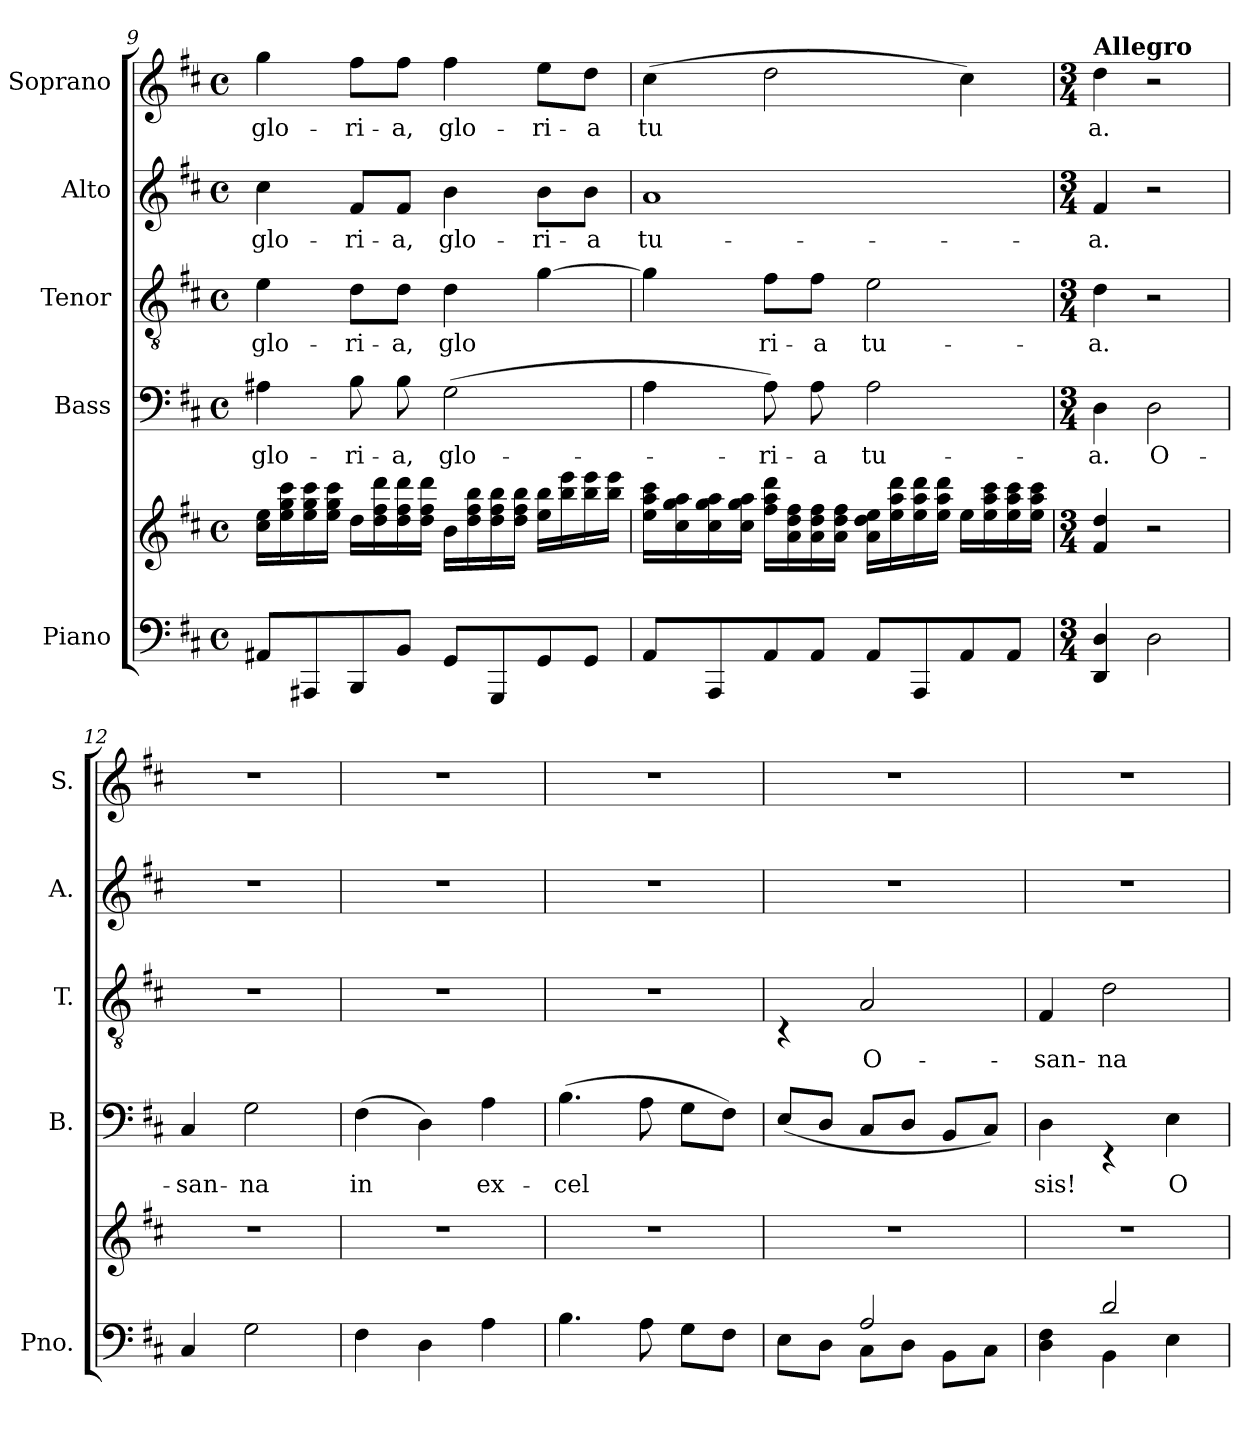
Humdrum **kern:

**kern	**kern	**kern	**text	**kern	**text	**kern	**text	**kern	**text
*part5	*part5	*part4	*part4	*part3	*part3	*part2	*part2	*part1	*part1
*staff6	*staff5	*staff4	*staff4	*staff3	*staff3	*staff2	*staff2	*staff1	*staff1
*I"Piano	*	*I"Bass	*	*I"Tenor	*	*I"Alto	*	*I"Soprano	*
*I'Pno.	*	*I'B.	*	*I'T.	*	*I'A.	*	*I'S.	*
*clefF4	*clefG2	*clefF4	*	*clefGv2	*	*clefG2	*	*clefG2	*
*k[f#c#]	*k[f#c#]	*k[f#c#]	*	*k[f#c#]	*	*k[f#c#]	*	*k[f#c#]	*
*D:	*D:	*D:	*	*D:	*	*D:	*	*D:	*
*M4/4	*M4/4	*M4/4	*	*M4/4	*	*M4/4	*	*M4/4	*
*met(c)	*met(c)	*met(c)	*	*met(c)	*	*met(c)	*	*met(c)	*
=9	=9	=9	=9	=9	=9	=9	=9	=9	=9
!	!	!	!LO:LY:b	!	!LO:LY:b	!	!LO:LY:b	!	!LO:LY:b
8AA#X/L	16cc#\ 16ee\LL	4A#X\	glo-	4e\	glo-	4cc#\	glo-	4gg\	glo-
.	16ee\ 16gg\ 16ccc#\	.	.	.	.	.	.	.	.
8AAA#X/	16ee\ 16gg\ 16ccc#\	.	.	.	.	.	.	.	.
.	16ee\ 16gg\ 16ccc#\JJ	.	.	.	.	.	.	.	.
!	!	!	!LO:LY:b	!	!LO:LY:b	!	!LO:LY:b	!	!LO:LY:b
8BBB/	16dd\LL	8B\	-ri-	8d\L	-ri-	8f#/L	-ri-	8ff#\L	-ri-
.	16dd\ 16ff#\ 16ddd\	.	.	.	.	.	.	.	.
!	!	!	!LO:LY:b	!	!LO:LY:b	!	!LO:LY:b	!	!LO:LY:b
8BB/J	16dd\ 16ff#\ 16ddd\	8B\	-a,	8d\J	-a,	8f#/J	-a,	8ff#\J	-a,
.	16dd\ 16ff#\ 16ddd\JJ	.	.	.	.	.	.	.	.
!	!	!	!LO:LY:b	!	!LO:LY:b	!	!LO:LY:b	!	!LO:LY:b
8GG/L	16b\LL	(>2G\	glo-	4d\	glo	4b\	glo-	4ff#\	glo-
.	16dd\ 16ff#\ 16bb\	.	.	.	.	.	.	.	.
8GGG/	16dd\ 16ff#\ 16bb\	.	.	.	.	.	.	.	.
.	16dd\ 16ff#\ 16bb\JJ	.	.	.	.	.	.	.	.
!	!	!	!	!	!	!	!LO:LY:b	!	!LO:LY:b
8GG/	16ee\ 16bb\LL	.	.	[4g\	.	8b\L	-ri-	8ee\L	-ri-
.	16bb\ 16eee\	.	.	.	.	.	.	.	.
!	!	!	!	!	!	!	!LO:LY:b	!	!LO:LY:b
8GG/J	16bb\ 16eee\	.	.	.	.	8b\J	-a	8dd\J	-a
.	16bb\ 16eee\JJ	.	.	.	.	.	.	.	.
!!LO:PB:g=z
=10	=10	=10	=10	=10	=10	=10	=10	=10	=10
!	!	!	!	!	!	!	!LO:LY:b	!	!LO:LY:b
8AA/L	16ee\ 16aa\ 16ccc#\LL	4A\	.	4g\]	.	1a	tu-	(>4cc#\	tu
.	16cc#\ 16gg\ 16aa\	.	.	.	.	.	.	.	.
8AAA/	16cc#\ 16gg\ 16aa\	.	.	.	.	.	.	.	.
.	16cc#\ 16gg\ 16aa\JJ	.	.	.	.	.	.	.	.
!	!	!	!LO:LY:b	!	!LO:LY:b	!	!	!	!
8AA/	16ff#\ 16aa\ 16ddd\LL	8A\)	-ri-	8f#\L	ri-	.	.	2dd\	.
.	16a\ 16dd\ 16ff#\	.	.	.	.	.	.	.	.
!	!	!	!LO:LY:b	!	!LO:LY:b	!	!	!	!
8AA/J	16a\ 16dd\ 16ff#\	8A\	-a	8f#\J	-a	.	.	.	.
.	16a\ 16dd\ 16ff#\JJ	.	.	.	.	.	.	.	.
!	!	!	!LO:LY:b	!	!LO:LY:b	!	!	!	!
8AA/L	16a\ 16dd\ 16ee\LL	2A\	tu-	2e\	tu-	.	.	.	.
.	16ee\ 16aa\ 16ddd\	.	.	.	.	.	.	.	.
8AAA/	16ee\ 16aa\ 16ddd\	.	.	.	.	.	.	.	.
.	16ee\ 16aa\ 16ddd\JJ	.	.	.	.	.	.	.	.
8AA/	16ee\LL	.	.	.	.	.	.	4cc#\)	.
.	16ee\ 16aa\ 16ccc#\	.	.	.	.	.	.	.	.
8AA/J	16ee\ 16aa\ 16ccc#\	.	.	.	.	.	.	.	.
.	16ee\ 16aa\ 16ccc#\JJ	.	.	.	.	.	.	.	.
=11	=11	=11	=11	=11	=11	=11	=11	=11	=11
*M3/4	*M3/4	*M3/4	*	*M3/4	*	*M3/4	*	*M3/4	*
!	!	!	!	!	!	!	!	!LO:TX:a:B:t=Allegro	!
!	!	!	!LO:LY:b	!	!LO:LY:b	!	!LO:LY:b	!	!LO:LY:b
4DD/ 4D/	4f#/ 4dd/	4D\	-a.	4d\	-a.	4f#/	-a.	4dd\	a.
!	!	!	!LO:LY:b	!	!	!	!	!	!
2D\	2r	2D\	O-	2r	.	2r	.	2r	.
=12	=12	=12	=12	=12	=12	=12	=12	=12	=12
!	!	!	!LO:LY:b	!	!	!	!	!	!
4C#/	2.r	4C#/	-san-	2.r	.	2.r	.	2.r	.
!	!	!	!LO:LY:b	!	!	!	!	!	!
2G\	.	2G\	-na	.	.	.	.	.	.
=13	=13	=13	=13	=13	=13	=13	=13	=13	=13
!	!	!	!LO:LY:b	!	!	!	!	!	!
4F#\	2.r	(>4F#\	in	2.r	.	2.r	.	2.r	.
4D\	.	4D\)	.	.	.	.	.	.	.
!	!	!	!LO:LY:b	!	!	!	!	!	!
4A\	.	4A\	ex-	.	.	.	.	.	.
=14	=14	=14	=14	=14	=14	=14	=14	=14	=14
!	!	!	!LO:LY:b	!	!	!	!	!	!
4.B\	2.r	(>4.B\	-cel	2.r	.	2.r	.	2.r	.
8A\	.	8A\	.	.	.	.	.	.	.
8G\L	.	8G\L	.	.	.	.	.	.	.
8F#\J	.	8F#\J)	.	.	.	.	.	.	.
!!LO:LB:g=z
=15	=15	=15	=15	=15	=15	=15	=15	=15	=15
*^	*	*	*	*	*	*	*	*	*
8E\L	4ryy	2.r	(<8E/L	.	4rC	.	2.r	.	2.r	.
8D\J	.	.	8D/J	.	.	.	.	.	.	.
!	!	!	!	!	!	!LO:LY:b	!	!	!	!
8C#\L	2A/	.	8C#/L	.	2A/	O-	.	.	.	.
8D\J	.	.	8D/J	.	.	.	.	.	.	.
8BB\L	.	.	8BB/L	.	.	.	.	.	.	.
8C#\J	.	.	8C#/J)	.	.	.	.	.	.	.
=16	=16	=16	=16	=16	=16	=16	=16	=16	=16	=16
!	!	!	!	!LO:LY:b	!	!LO:LY:b	!	!	!	!
4D\ 4F#\	4ryy	2.r	4D\	sis!	4F#/	-san-	2.r	.	2.r	.
!	!	!	!	!	!	!LO:LY:b	!	!	!	!
4BB\	2d/	.	4rEE	.	2d\	-na	.	.	.	.
!	!	!	!	!LO:LY:b	!	!	!	!	!	!
4E\	.	.	4E\	O-	.	.	.	.	.	.
*v	*v	*	*	*	*	*	*	*	*	*
=	=	=	=	=	=	=	=	=	=
*-	*-	*-	*-	*-	*-	*-	*-	*-	*-
